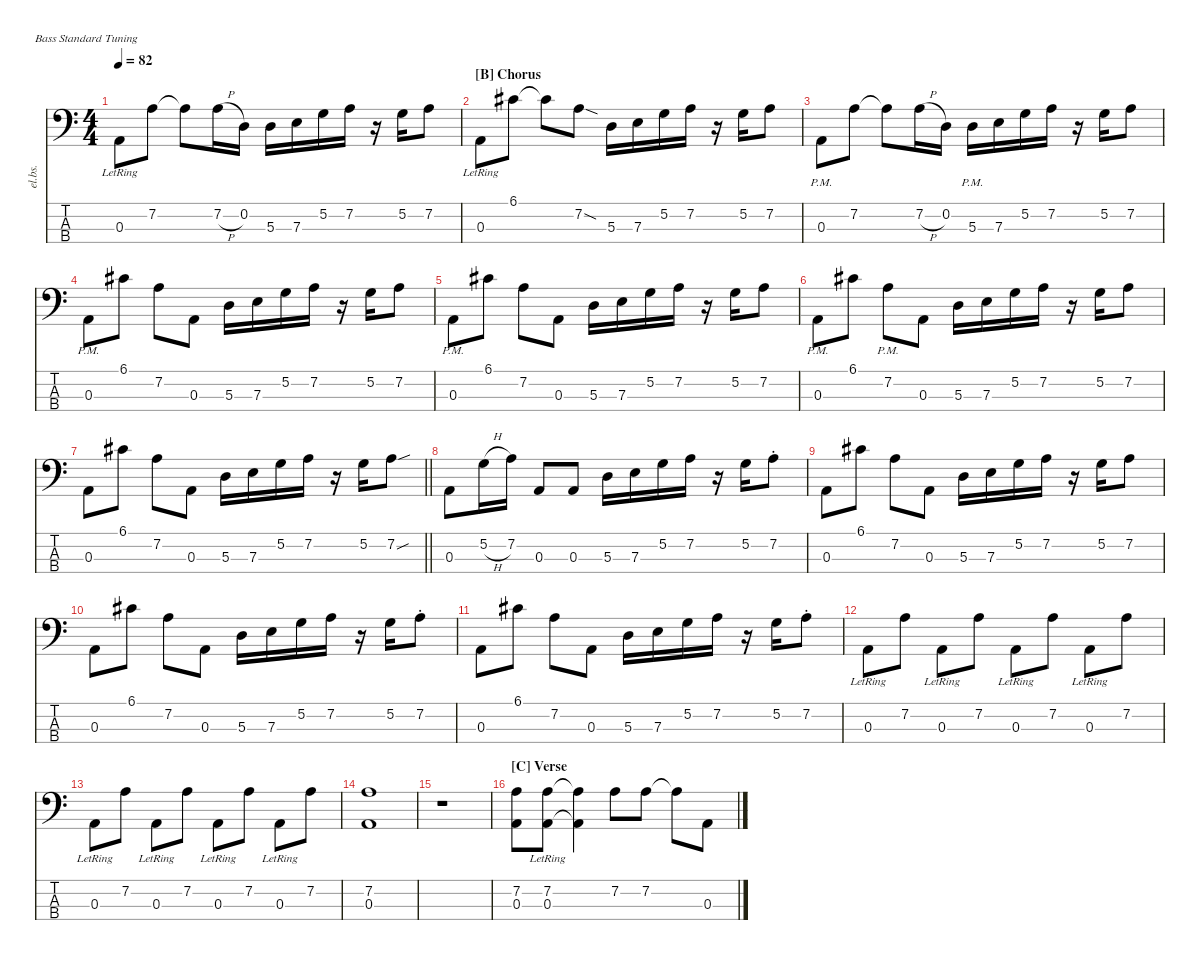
\defaultSystemsLayout 4
\hideDynamics
\bracketExtendMode nobrackets
\otherSystemsTrackNameOrientation horizontal
\track ("Electric Bass" "el.bs.") {instrument electricbassfinger}
\staff {score tabs}
\tuning (G2 D2 A1 E1)
\ts (4 4)
\tempo 82
\clef f4
\ks c
0.3{lr}.8{dy mf beam Down} 7.2.8{beam Down} 7.2{t}.8{beam Down} 7.2{h}.16{beam Down} 0.2.16{beam Down} 5.3.16{beam Down} 7.3.16{beam Down} 5.2.16{beam Down} 7.2.16{beam Down} r.16{beam Down} 5.2.16{beam Down} 7.2.8{beam Down} |
\section ("B" "Chorus")
0.3{lr}.8{beam Down} 6.1{acc #}.8{beam Down} 6.1{t acc #}.8{beam Down} 7.2{sod}.8{beam Down} 5.3.16{beam Down} 7.3.16{beam Down} 5.2.16{beam Down} 7.2.16{beam Down} r.16{beam Down} 5.2.16{beam Down} 7.2.8{beam Down} |
0.3{pm}.8{beam Down} 7.2.8{beam Down} 7.2{t}.8{beam Down} 7.2{h}.16{beam Down} 0.2.16{beam Down} 5.3{pm}.16{beam Down} 7.3.16{beam Down} 5.2.16{beam Down} 7.2.16{beam Down} r.16{beam Down} 5.2.16{beam Down} 7.2.8{beam Down} |
0.3{pm}.8{beam Down} 6.1{acc #}.8{beam Down} 7.2.8{beam Down} 0.3.8{beam Down} 5.3.16{beam Down} 7.3.16{beam Down} 5.2.16{beam Down} 7.2.16{beam Down} r.16{beam Down} 5.2.16{beam Down} 7.2.8{beam Down} |
0.3{pm}.8{beam Down} 6.1{acc #}.8{beam Down} 7.2.8{beam Down} 0.3.8{beam Down} 5.3.16{beam Down} 7.3.16{beam Down} 5.2.16{beam Down} 7.2.16{beam Down} r.16{beam Down} 5.2.16{beam Down} 7.2.8{beam Down} |
0.3{pm}.8{beam Down} 6.1{acc #}.8{beam Down} 7.2{pm}.8{beam Down} 0.3.8{beam Down} 5.3.16{beam Down} 7.3.16{beam Down} 5.2.16{beam Down} 7.2.16{beam Down} r.16{beam Down} 5.2.16{beam Down} 7.2.8{beam Down} |
\barLineRight lightlight
0.3.8{beam Down} 6.1{acc #}.8{beam Down} 7.2.8{beam Down} 0.3.8{beam Down} 5.3.16{beam Down} 7.3.16{beam Down} 5.2.16{beam Down} 7.2.16{beam Down} r.16{beam Down} 5.2.16{beam Down} 7.2{sou}.8{beam Down} |
0.3.8{beam Down} 5.2{h}.16{beam Down} 7.2.16{beam Down} 0.3.8{beam Up} 0.3.8{beam Up} 5.3.16{beam Down} 7.3.16{beam Down} 5.2.16{beam Down} 7.2.16{beam Down} r.16{beam Down} 5.2.16{beam Down} 7.2{st}.8{beam Down} |
0.3.8{beam Down} 6.1{acc #}.8{beam Down} 7.2.8{beam Down} 0.3.8{beam Down} 5.3.16{beam Down} 7.3.16{beam Down} 5.2.16{beam Down} 7.2.16{beam Down} r.16{beam Down} 5.2.16{beam Down} 7.2.8{beam Down} |
0.3.8{beam Down} 6.1{acc #}.8{beam Down} 7.2.8{beam Down} 0.3.8{beam Down} 5.3.16{beam Down} 7.3.16{beam Down} 5.2.16{beam Down} 7.2.16{beam Down} r.16{beam Down} 5.2.16{beam Down} 7.2{st}.8{beam Down} |
0.3.8{beam Down} 6.1{acc #}.8{beam Down} 7.2.8{beam Down} 0.3.8{beam Down} 5.3.16{beam Down} 7.3.16{beam Down} 5.2.16{beam Down} 7.2.16{beam Down} r.16{beam Down} 5.2.16{beam Down} 7.2{st}.8{beam Down} |
0.3{lr}.8{beam Down} 7.2.8{beam Down} 0.3{lr}.8{beam Down} 7.2.8{beam Down} 0.3{lr}.8{beam Down} 7.2.8{beam Down} 0.3{lr}.8{beam Down} 7.2.8{beam Down} |
0.3{lr}.8{beam Down} 7.2.8{beam Down} 0.3{lr}.8{beam Down} 7.2.8{beam Down} 0.3{lr}.8{beam Down} 7.2.8{beam Down} 0.3{lr}.8{beam Down} 7.2.8{beam Down} |
(0.3 7.2).1{beam Down} |
r.1{beam Down} |
\section ("C" "Verse")
(7.2 0.3).8{beam Down} (7.2{lr} 0.3).8{beam Down} (7.2{t} 0.3{t}).4{beam Down} 7.2.8{beam Down} 7.2.8{beam Down} 7.2{t}.8{beam Down} 0.3.8{beam Down}
